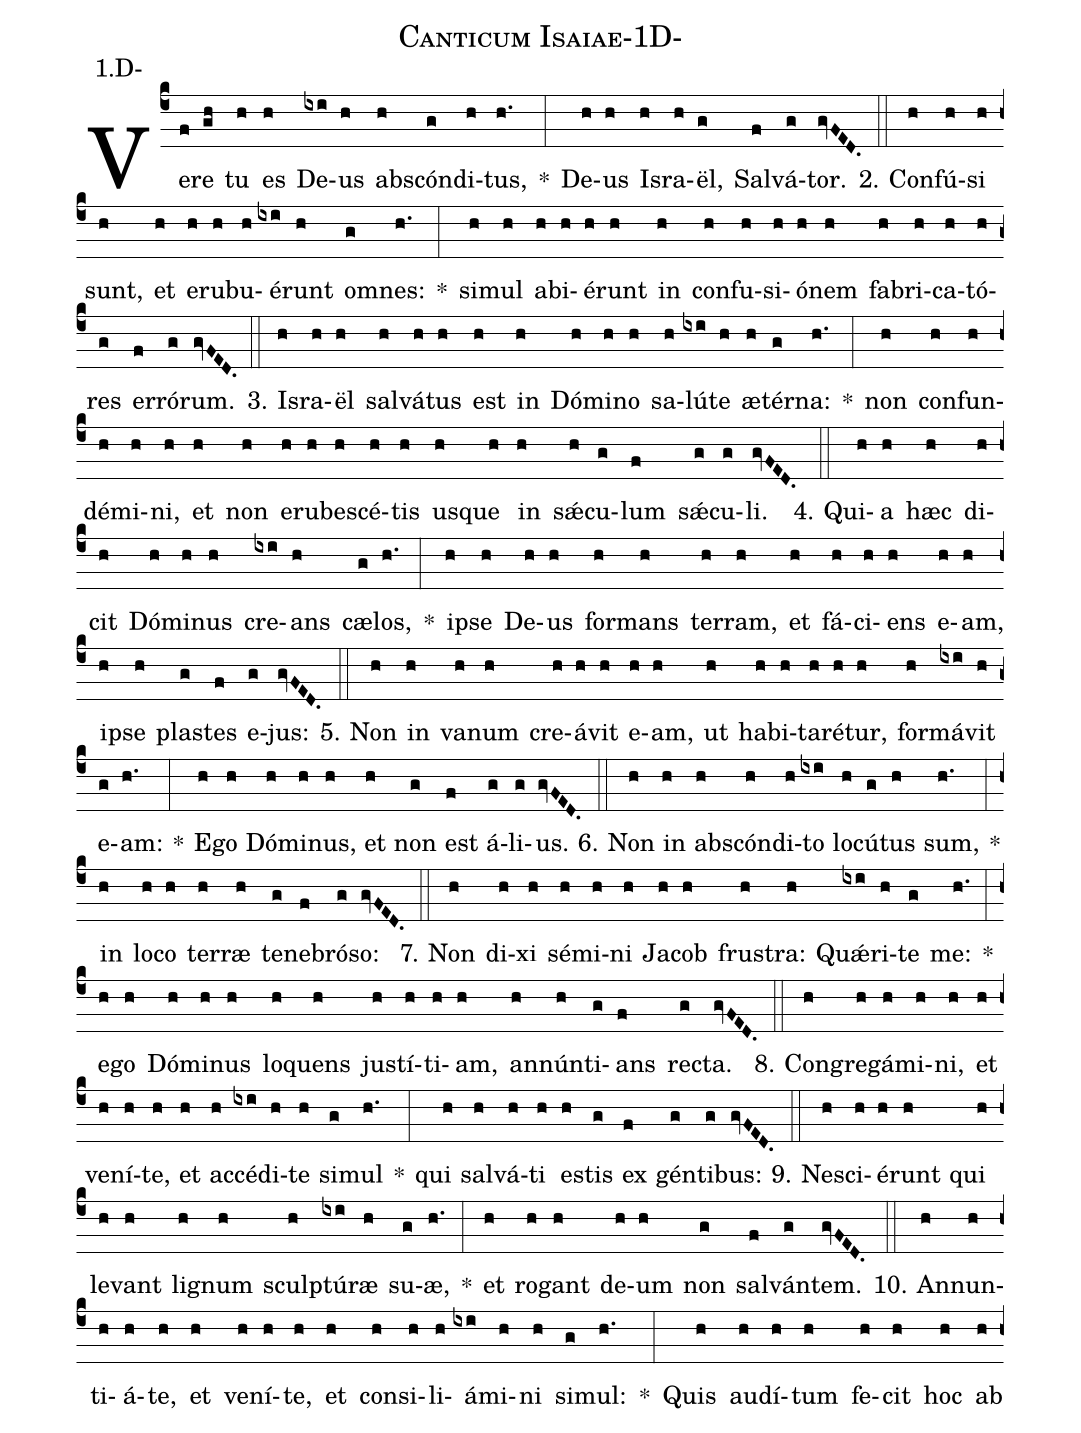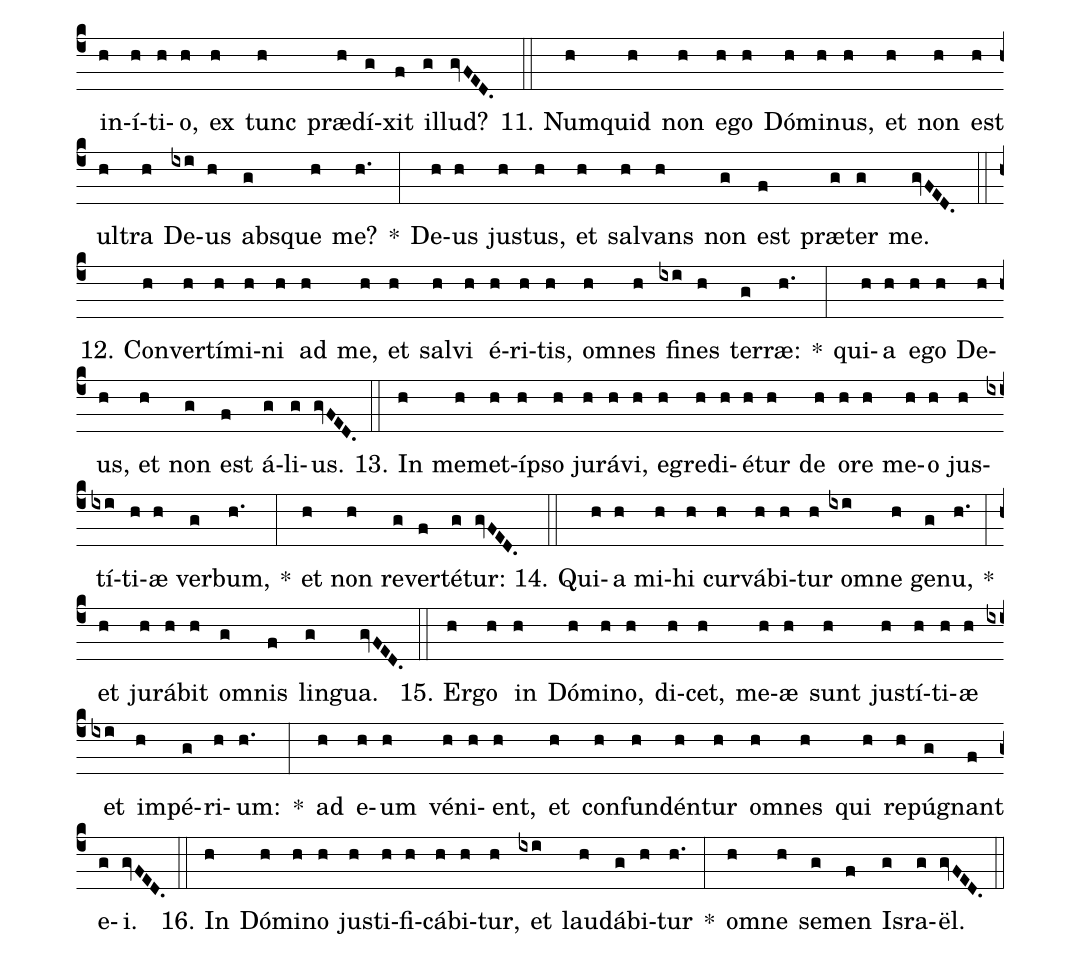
name: Canticum Isaiae-1D-;
annotation: 1.D-;
%%
(c4)Ve(f)re(gh) tu(h) es(h) De(ixi)us(h) abs(h)cón(g)di(h)tus,(h.) *(:) De(h)us(h) Is(h)ra(h)ël,(g) Sal(f)vá(g)tor.(gvFED.) (::)
2. Con(h)fú(h)si(h) sunt,(h) et(h) e(h)ru(h)bu(h)é(ixi)runt(h) om(g)nes:(h.) *(:) si(h)mul(h) ab(h)i(h)é(h)runt(h) in(h) con(h)fu(h)si(h)ó(h)nem(h) fa(h)bri(h)ca(h)tó(h)res(g) er(f)ró(g)rum.(gvFED.) (::)
3. Is(h)ra(h)ël(h) sal(h)vá(h)tus(h) est(h) in(h) Dó(h)mi(h)no(h) sa(h)lú(ixi)te(h) æ(h)tér(g)na:(h.) *(:) non(h) con(h)fun(h)dé(h)mi(h)ni,(h) et(h) non(h) e(h)ru(h)be(h)scé(h)tis(h) us(h)que(h) in(h) sǽ(h)cu(g)lum(f) sǽ(g)cu(g)li.(gvFED.) (::)
4. Qui(h)a(h) hæc(h) di(h)cit(h) Dó(h)mi(h)nus(h) cre(ixi)ans(h) cæ(g)los,(h.) *(:) ip(h)se(h) De(h)us(h) for(h)mans(h) ter(h)ram,(h) et(h) fá(h)ci(h)ens(h) e(h)am,(h) ip(h)se(h) plas(g)tes(f) e(g)jus:(gvFED.) (::)
5. Non(h) in(h) va(h)num(h) cre(h)á(h)vit(h) e(h)am,(h) ut(h) ha(h)bi(h)ta(h)ré(h)tur,(h) for(h)má(ixi)vit(h) e(g)am:(h.) *(:) E(h)go(h) Dó(h)mi(h)nus,(h) et(h) non(g) est(f) á(g)li(g)us.(gvFED.) (::)
6. Non(h) in(h) abs(h)cón(h)di(h)to(ixi) lo(h)cú(g)tus(h) sum,(h.) *(:) in(h) lo(h)co(h) ter(h)ræ(h) te(g)ne(f)bró(g)so:(gvFED.) (::)
7. Non(h) di(h)xi(h) sé(h)mi(h)ni(h) Ja(h)cob(h) frus(h)tra:(h) Quǽ(ixi)ri(h)te(g) me:(h.) *(:) e(h)go(h) Dó(h)mi(h)nus(h) lo(h)quens(h) jus(h)tí(h)ti(h)am,(h) an(h)nún(h)ti(g)ans(f) rec(g)ta.(gvFED.) (::)
8. Con(h)gre(h)gá(h)mi(h)ni,(h) et(h) ve(h)ní(h)te,(h) et(h) ac(h)cé(ixi)di(h)te(h) si(g)mul(h.) *(:) qui(h) sal(h)vá(h)ti(h) es(h)tis(g) ex(f) gén(g)ti(g)bus:(gvFED.) (::)
9. Ne(h)sci(h)é(h)runt(h) qui(h) le(h)vant(h) li(h)gnum(h) sculp(h)tú(ixi)ræ(h) su(g)æ,(h.) *(:) et(h) ro(h)gant(h) de(h)um(h) non(g) sal(f)ván(g)tem.(gvFED.) (::)
10. An(h)nun(h)ti(h)á(h)te,(h) et(h) ve(h)ní(h)te,(h) et(h) con(h)si(h)li(h)á(ixi)mi(h)ni(h) si(g)mul:(h.) *(:) Quis(h) au(h)dí(h)tum(h) fe(h)cit(h) hoc(h) ab(h) in(h)í(h)ti(h)o,(h) ex(h) tunc(h) præ(h)dí(g)xit(f) il(g)lud?(gvFED.) (::)
11. Num(h)quid(h) non(h) e(h)go(h) Dó(h)mi(h)nus,(h) et(h) non(h) est(h) ul(h)tra(h) De(ixi)us(h) abs(g)que(h) me?(h.) *(:) De(h)us(h) jus(h)tus,(h) et(h) sal(h)vans(h) non(g) est(f) præ(g)ter(g) me.(gvFED.) (::)
12. Con(h)ver(h)tí(h)mi(h)ni(h) ad(h) me,(h) et(h) sal(h)vi(h) é(h)ri(h)tis,(h) om(h)nes(h) fi(ixi)nes(h) ter(g)ræ:(h.) *(:) qui(h)a(h) e(h)go(h) De(h)us,(h) et(h) non(g) est(f) á(g)li(g)us.(gvFED.) (::)
13. In(h) me(h)met(h)íp(h)so(h) ju(h)rá(h)vi,(h) e(h)gre(h)di(h)é(h)tur(h) de(h) o(h)re(h) me(h)o(h) jus(h)tí(ixi)ti(h)æ(h) ver(g)bum,(h.) *(:) et(h) non(h) re(g)ver(f)té(g)tur:(gvFED.) (::)
14. Qui(h)a(h) mi(h)hi(h) cur(h)vá(h)bi(h)tur(h) om(ixi)ne(h) ge(g)nu,(h.) *(:) et(h) ju(h)rá(h)bit(h) om(g)nis(f) lin(g)gua.(gvFED.) (::)
15. Er(h)go(h) in(h) Dó(h)mi(h)no,(h) di(h)cet,(h) me(h)æ(h) sunt(h) jus(h)tí(h)ti(h)æ(h) et(ixi) im(h)pé(g)ri(h)um:(h.) *(:) ad(h) e(h)um(h) vé(h)ni(h)ent,(h) et(h) con(h)fun(h)dén(h)tur(h) om(h)nes(h) qui(h) re(h)pú(g)gnant(f) e(g)i.(gvFED.) (::)
16. In(h) Dó(h)mi(h)no(h) jus(h)ti(h)fi(h)cá(h)bi(h)tur,(h) et(ixi) lau(h)dá(g)bi(h)tur(h.) *(:) om(h)ne(h) se(g)men(f) Is(g)ra(g)ël.(gvFED.) (::)
